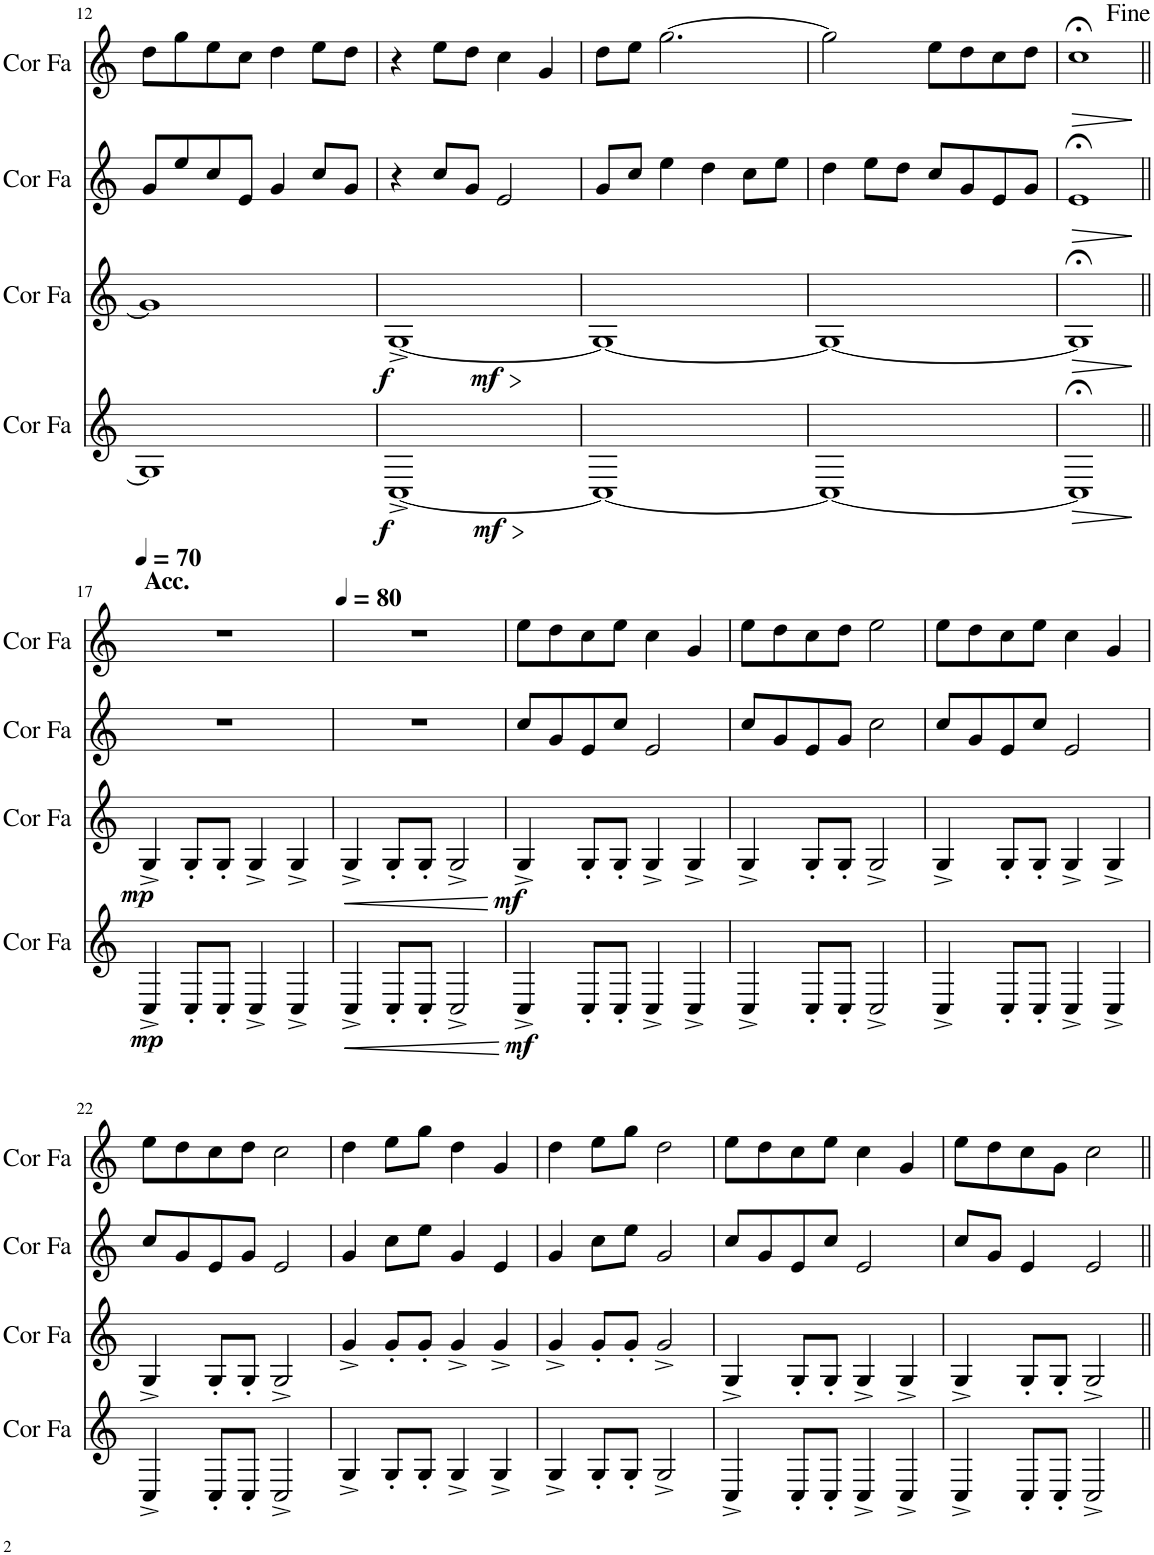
**kern	**dynam	**kern	**dynam	**kern	**dynam	**kern	**dynam
*part4	*part4	*part3	*part3	*part2	*part2	*part1	*part1
*staff4	*staff4	*staff3	*staff3	*staff2	*staff2	*staff1	*staff1
*I"Cor en Fa	*	*I"Cor en Fa	*	*I"Cor en Fa	*	*I"Cor en Fa	*
*I'Cor Fa	*	*I'Cor Fa	*	*I'Cor Fa	*	*I'Cor Fa	*
!!LO:PB:g=z
*clefG2	*	*clefG2	*	*clefG2	*	*clefG2	*
*Trd4c7	*	*Trd4c7	*	*Trd4c7	*	*Trd4c7	*
*k[]	*	*k[]	*	*k[]	*	*k[]	*
*M4/4	*	*M4/4	*	*M4/4	*	*M4/4	*
=12	=12	=12	=12	=12	=12	=12	=12
1G]	.	1g]	.	8g/L	.	8dd\L	.
.	.	.	.	8ee/	.	8gg\	.
.	.	.	.	8cc/	.	8ee\	.
.	.	.	.	8e/J	.	8cc\J	.
.	.	.	.	4g/	.	4dd\	.
.	.	.	.	8cc/L	.	8ee\L	.
.	.	.	.	8g/J	.	8dd\J	.
=13	=13	=13	=13	=13	=13	=13	=13
!	!LO:HP:b	!	!LO:HP:b	!	!	!	!
!	!LO:DY:n=1:b	!	!	!	!	!	!
!	!LO:DY:n=2:b	!	!LO:DY:n=1:b	!	!	!	!
!	!	!	!LO:DY:n=2:b	!	!	!	!
[1C^	> f mf	[1G^	> f mf	4r	.	4r	.
.	.	.	.	8cc/L	.	8ee\L	.
.	.	.	.	8g/J	.	8dd\J	.
.	.	.	.	2e/	.	4cc\	.
.	.	.	.	.	.	4g/	.
.	]	.	]	.	.	.	.
=14	=14	=14	=14	=14	=14	=14	=14
1C_	.	1G_	.	8g/L	.	8dd\L	.
.	.	.	.	8cc/J	.	8ee\J	.
.	.	.	.	4ee\	.	[2.gg\	.
.	.	.	.	4dd\	.	.	.
.	.	.	.	8cc\L	.	.	.
.	.	.	.	8ee\J	.	.	.
=15	=15	=15	=15	=15	=15	=15	=15
1C_	.	1G_	.	4dd\	.	2gg\]	.
.	.	.	.	8ee\L	.	.	.
.	.	.	.	8dd\J	.	.	.
.	.	.	.	8cc/L	.	8ee\L	.
.	.	.	.	8g/	.	8dd\	.
.	.	.	.	8e/	.	8cc\	.
.	.	.	.	8g/J	.	8dd\J	.
=16	=16	=16	=16	=16	=16	=16	=16
!	!LO:HP:b	!	!LO:HP:b	!	!LO:HP:b	!	!LO:HP:b
1C;<]	>	1G;<]	>	1e;<	>	1cc;<	>
.	]	.	]	.	]	.	]
!!LO:LB:g=z
=17||	=17||	=17||	=17||	=17||	=17||	=17||	=17||
*	*	*	*	*	*	*MM70	*
!	!	!	!	!	!	!LO:TX:a:B:t=Acc.	!
!	!LO:DY:b	!	!LO:DY:b	!	!	!	!
4C^/	mp	4G^/	mp	1r	.	1r	.
8C'/L	.	8G'/L	.	.	.	.	.
8C'/J	.	8G'/J	.	.	.	.	.
4C^/	.	4G^/	.	.	.	.	.
4C^/	.	4G^/	.	.	.	.	.
=18	=18	=18	=18	=18	=18	=18	=18
*	*	*	*	*	*	*MM80	*
!	!LO:HP:b	!	!LO:HP:b	!	!	!	!
4C^/	<	4G^/	<	1r	.	1r	.
8C'/L	.	8G'/L	.	.	.	.	.
8C'/J	.	8G'/J	.	.	.	.	.
2C^/	.	2G^/	.	.	.	.	.
.	[	.	[	.	.	.	.
=19	=19	=19	=19	=19	=19	=19	=19
!	!LO:DY:b	!	!LO:DY:b	!	!	!	!
4C^/	mf	4G^/	mf	8cc/L	.	8ee\L	.
.	.	.	.	8g/	.	8dd\	.
8C'/L	.	8G'/L	.	8e/	.	8cc\	.
8C'/J	.	8G'/J	.	8cc/J	.	8ee\J	.
4C^/	.	4G^/	.	2e/	.	4cc\	.
4C^/	.	4G^/	.	.	.	4g/	.
=20	=20	=20	=20	=20	=20	=20	=20
4C^/	.	4G^/	.	8cc/L	.	8ee\L	.
.	.	.	.	8g/	.	8dd\	.
8C'/L	.	8G'/L	.	8e/	.	8cc\	.
8C'/J	.	8G'/J	.	8g/J	.	8dd\J	.
2C^/	.	2G^/	.	2cc\	.	2ee\	.
=21	=21	=21	=21	=21	=21	=21	=21
4C^/	.	4G^/	.	8cc/L	.	8ee\L	.
.	.	.	.	8g/	.	8dd\	.
8C'/L	.	8G'/L	.	8e/	.	8cc\	.
8C'/J	.	8G'/J	.	8cc/J	.	8ee\J	.
4C^/	.	4G^/	.	2e/	.	4cc\	.
4C^/	.	4G^/	.	.	.	4g/	.
!!LO:LB:g=z
=22	=22	=22	=22	=22	=22	=22	=22
4C^/	.	4G^/	.	8cc/L	.	8ee\L	.
.	.	.	.	8g/	.	8dd\	.
8C'/L	.	8G'/L	.	8e/	.	8cc\	.
8C'/J	.	8G'/J	.	8g/J	.	8dd\J	.
2C^/	.	2G^/	.	2e/	.	2cc\	.
=23	=23	=23	=23	=23	=23	=23	=23
4G^/	.	4g^/	.	4g/	.	4dd\	.
8G'/L	.	8g'/L	.	8cc\L	.	8ee\L	.
8G'/J	.	8g'/J	.	8ee\J	.	8gg\J	.
4G^/	.	4g^/	.	4g/	.	4dd\	.
4G^/	.	4g^/	.	4e/	.	4g/	.
=24	=24	=24	=24	=24	=24	=24	=24
4G^/	.	4g^/	.	4g/	.	4dd\	.
8G'/L	.	8g'/L	.	8cc\L	.	8ee\L	.
8G'/J	.	8g'/J	.	8ee\J	.	8gg\J	.
2G^/	.	2g^/	.	2g/	.	2dd\	.
=25	=25	=25	=25	=25	=25	=25	=25
4C^/	.	4G^/	.	8cc/L	.	8ee\L	.
.	.	.	.	8g/	.	8dd\	.
8C'/L	.	8G'/L	.	8e/	.	8cc\	.
8C'/J	.	8G'/J	.	8cc/J	.	8ee\J	.
4C^/	.	4G^/	.	2e/	.	4cc\	.
4C^/	.	4G^/	.	.	.	4g/	.
=26	=26	=26	=26	=26	=26	=26	=26
4C^/	.	4G^/	.	8cc/L	.	8ee\L	.
.	.	.	.	8g/J	.	8dd\	.
8C'/L	.	8G'/L	.	4e/	.	8cc\	.
8C'/J	.	8G'/J	.	.	.	8g\J	.
2C^/	.	2G^/	.	2e/	.	2cc\	.
=||	=||	=||	=||	=||	=||	=||	=||
*-	*-	*-	*-	*-	*-	*-	*-
